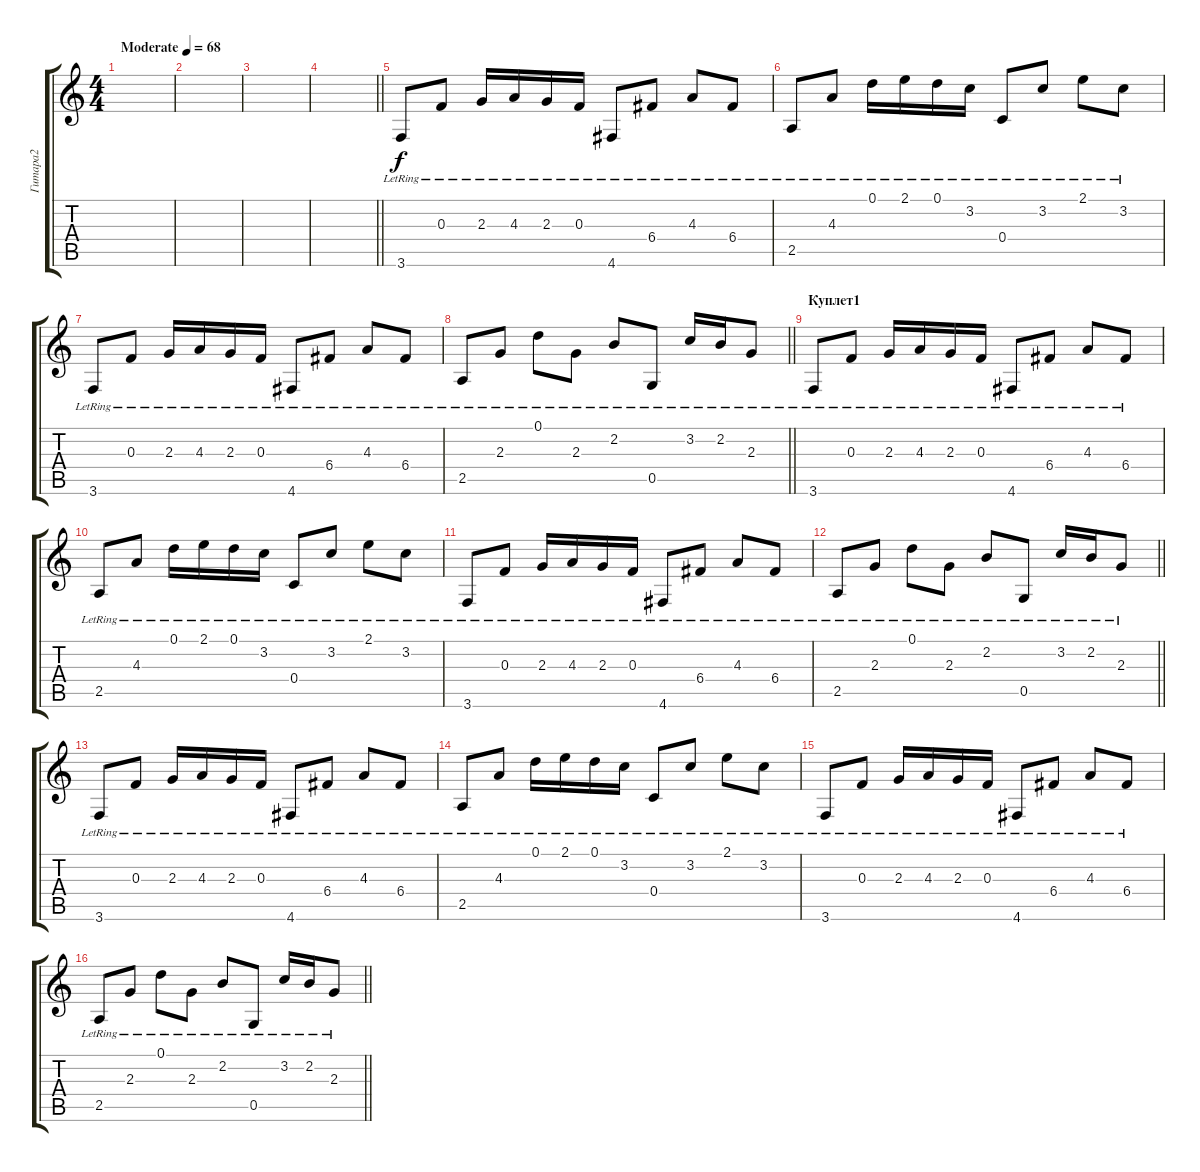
\track ("Гитара2" "Гитара2") {instrument acousticguitarsteel}
\staff {score tabs}
\tuning (D4 A3 F3 C3 G2 D2) {hide}
\ts (4 4)
\tempo (68 "Moderate")
\clef g2
\ks c
|
|
|
\barLineRight lightlight
|
\section ("" "")
3.6{lr}.8 0.3{lr}.8 2.3{lr}.16 4.3{lr}.16 2.3{lr}.16 0.3{lr}.16 4.6{lr}.8 6.4{lr}.8 4.3{lr}.8 6.4{lr}.8 |
2.5{lr}.8 4.3{lr}.8 0.1{lr}.16 2.1{lr}.16 0.1{lr}.16 3.2{lr}.16 0.4{lr}.8 3.2{lr}.8 2.1{lr}.8 3.2{lr}.8 |
3.6{lr}.8 0.3{lr}.8 2.3{lr}.16 4.3{lr}.16 2.3{lr}.16 0.3{lr}.16 4.6{lr}.8 6.4{lr}.8 4.3{lr}.8 6.4{lr}.8 |
\barLineRight lightlight
2.5{lr}.8 2.3{lr}.8 0.1{lr}.8 2.3{lr}.8 2.2{lr}.8 0.5{lr}.8 3.2{lr}.16 2.2{lr}.16 2.3{lr}.8 |
\section ("" "Куплет1")
3.6{lr}.8 0.3{lr}.8 2.3{lr}.16 4.3{lr}.16 2.3{lr}.16 0.3{lr}.16 4.6{lr}.8 6.4{lr}.8 4.3{lr}.8 6.4{lr}.8 |
2.5{lr}.8 4.3{lr}.8 0.1{lr}.16 2.1{lr}.16 0.1{lr}.16 3.2{lr}.16 0.4{lr}.8 3.2{lr}.8 2.1{lr}.8 3.2{lr}.8 |
3.6{lr}.8 0.3{lr}.8 2.3{lr}.16 4.3{lr}.16 2.3{lr}.16 0.3{lr}.16 4.6{lr}.8 6.4{lr}.8 4.3{lr}.8 6.4{lr}.8 |
\barLineRight lightlight
2.5{lr}.8 2.3{lr}.8 0.1{lr}.8 2.3{lr}.8 2.2{lr}.8 0.5{lr}.8 3.2{lr}.16 2.2{lr}.16 2.3{lr}.8 |
3.6{lr}.8 0.3{lr}.8 2.3{lr}.16 4.3{lr}.16 2.3{lr}.16 0.3{lr}.16 4.6{lr}.8 6.4{lr}.8 4.3{lr}.8 6.4{lr}.8 |
2.5{lr}.8 4.3{lr}.8 0.1{lr}.16 2.1{lr}.16 0.1{lr}.16 3.2{lr}.16 0.4{lr}.8 3.2{lr}.8 2.1{lr}.8 3.2{lr}.8 |
3.6{lr}.8 0.3{lr}.8 2.3{lr}.16 4.3{lr}.16 2.3{lr}.16 0.3{lr}.16 4.6{lr}.8 6.4{lr}.8 4.3{lr}.8 6.4{lr}.8 |
\barLineRight lightlight
2.5{lr}.8 2.3{lr}.8 0.1{lr}.8 2.3{lr}.8 2.2{lr}.8 0.5{lr}.8 3.2{lr}.16 2.2{lr}.16 2.3{lr}.8
